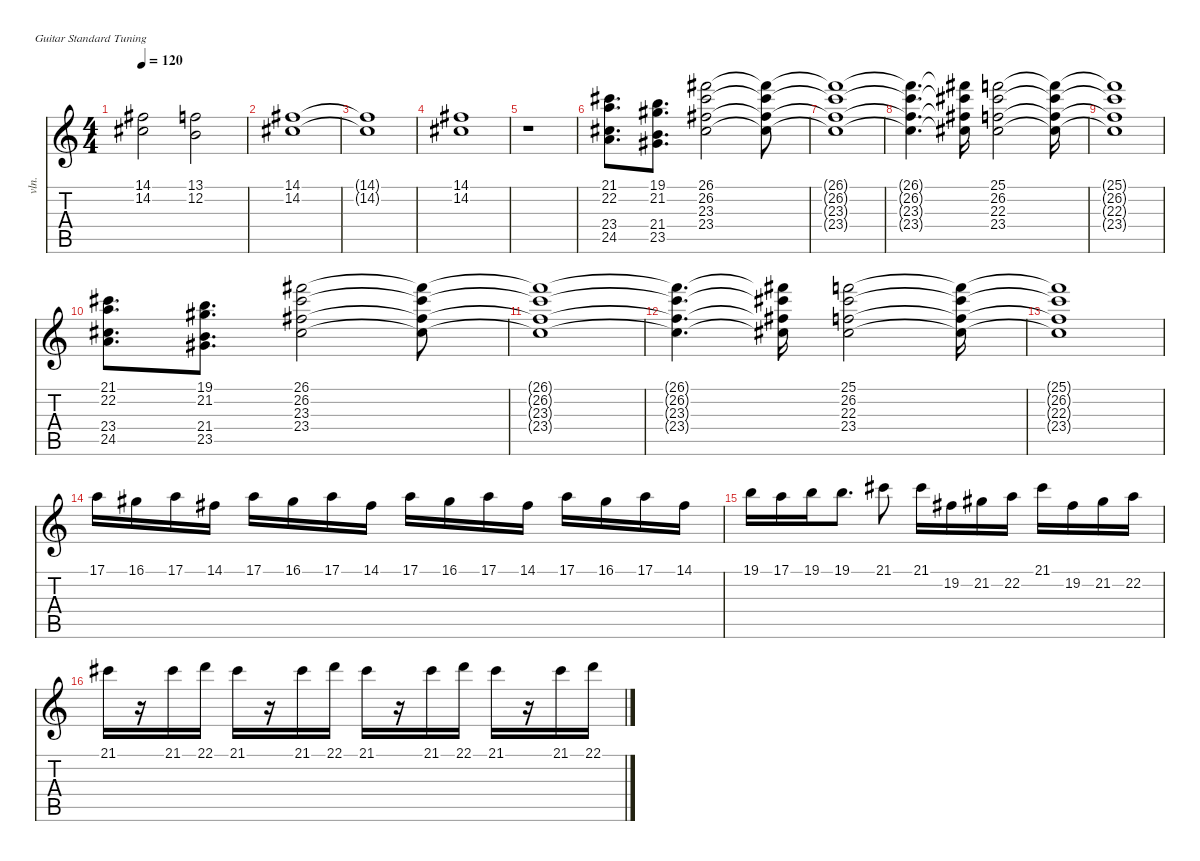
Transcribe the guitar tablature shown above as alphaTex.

\defaultSystemsLayout 4
\hideDynamics
\bracketExtendMode nobrackets
\track ("Strings 1" "vln.") {instrument stringensemble1}
\staff {score tabs}
\tuning (E4 B3 G3 D3 A2 E2)
\ts (4 4)
\tempo 120
\clef g2
\ks c
(14.1{t acc #} 14.2{t acc #}).2{dy f} (13.1 12.2).2 |
(14.1{acc #} 14.2{acc #}).1 |
(14.1{t acc #} 14.2{t acc #}).1 |
(14.1{acc #} 14.2{acc #}).1 |
r.1 |
(21.1{acc #} 22.2 23.4{acc #} 24.5).8{d} (19.1 21.2{acc #} 21.4 23.5{acc #}).8{d} (26.1{acc #} 26.2{acc #} 23.3{acc #} 23.4{acc #}).2 (26.1{t acc #} 26.2{t acc #} 23.3{t acc #} 23.4{t acc #}).8 |
(26.1{t acc #} 26.2{t acc #} 23.3{t acc #} 23.4{t acc #}).1 |
(26.1{t acc #} 26.2{t acc #} 23.3{t acc #} 23.4{t acc #}).4{d} (26.1{t acc #} 26.2{t acc #} 23.3{t acc #} 23.4{t acc #}).16 (25.1 26.2{acc #} 22.3 23.4{acc #}).2 (25.1{t} 26.2{t acc #} 22.3{t} 23.4{t acc #}).16 |
(25.1{t} 26.2{t acc #} 22.3{t} 23.4{t acc #}).1 |
(21.1{acc #} 22.2 23.4{acc #} 24.5).8{d} (19.1 21.2{acc #} 21.4 23.5{acc #}).8{d} (26.1{acc #} 26.2{acc #} 23.3{acc #} 23.4{acc #}).2 (26.1{t acc #} 26.2{t acc #} 23.3{t acc #} 23.4{t acc #}).8 |
(26.1{t acc #} 26.2{t acc #} 23.3{t acc #} 23.4{t acc #}).1 |
(26.1{t acc #} 26.2{t acc #} 23.3{t acc #} 23.4{t acc #}).4{d} (26.1{t acc #} 26.2{t acc #} 23.3{t acc #} 23.4{t acc #}).16 (25.1 26.2{acc #} 22.3 23.4{acc #}).2 (25.1{t} 26.2{t acc #} 22.3{t} 23.4{t acc #}).16 |
(25.1{t} 26.2{t acc #} 22.3{t} 23.4{t acc #}).1 |
17.1.16 16.1{acc #}.16 17.1.16 14.1{acc #}.16 17.1.16 16.1{acc #}.16 17.1.16 14.1{acc #}.16 17.1.16 16.1{acc #}.16 17.1.16 14.1{acc #}.16 17.1.16 16.1{acc #}.16 17.1.16 14.1{acc #}.16 |
19.1.16 17.1.16 19.1.16 19.1.8{d} 21.1{acc #}.8 21.1{acc #}.16 19.2{acc #}.16 21.2{acc #}.16 22.2.16 21.1{acc #}.16 19.2{acc #}.16 21.2{acc #}.16 22.2.16 |
21.1{acc #}.16 r.16 21.1{acc #}.16 22.1.16 21.1{acc #}.16 r.16 21.1{acc #}.16 22.1.16 21.1{acc #}.16 r.16 21.1{acc #}.16 22.1.16 21.1{acc #}.16 r.16 21.1{acc #}.16 22.1.16
